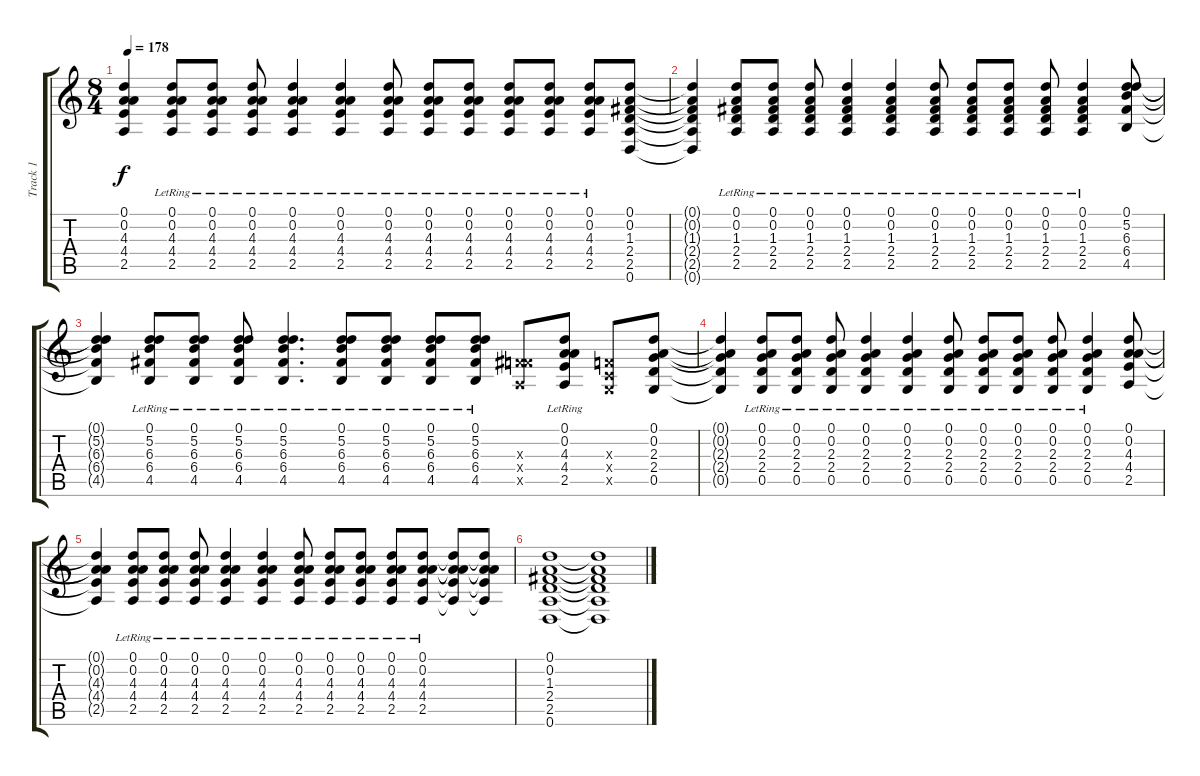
\track ("Track 1" "Track 1") {instrument acousticguitarsteel}
\staff {score tabs}
\tuning (D4 A3 F3 C3 G2 D2) {hide}
\ts (8 4)
\tempo 178
\clef g2
\ks c
(0.1{t} 0.2{t} 4.3{t} 4.4{t} 2.5{t}).4{dy f} (0.1{lr} 0.2{lr} 4.3{lr} 4.4{lr} 2.5{lr}).8 (0.1{lr} 0.2{lr} 4.3{lr} 4.4{lr} 2.5{lr}).8 (0.1{lr} 0.2{lr} 4.3{lr} 4.4{lr} 2.5{lr}).8 (0.1{lr} 0.2{lr} 4.3{lr} 4.4{lr} 2.5{lr}).4 (0.1{lr} 0.2{lr} 4.3{lr} 4.4{lr} 2.5{lr}).4 (0.1{lr} 0.2{lr} 4.3{lr} 4.4{lr} 2.5{lr}).8 (0.1{lr} 0.2{lr} 4.3{lr} 4.4{lr} 2.5{lr}).8 (0.1{lr} 0.2{lr} 4.3{lr} 4.4{lr} 2.5{lr}).8 (0.1{lr} 0.2{lr} 4.3{lr} 4.4{lr} 2.5{lr}).8 (0.1{lr} 0.2{lr} 4.3{lr} 4.4{lr} 2.5{lr}).8 (0.1{lr} 0.2{lr} 4.3{lr} 4.4{lr} 2.5{lr}).8 (0.1 0.2 1.3 2.4 2.5 0.6).8 |
(0.1{t} 0.2{t} 1.3{t} 2.4{t} 2.5{t} 0.6{t}).4 (0.1{lr} 0.2{lr} 1.3{lr} 2.4{lr} 2.5{lr}).8 (0.1{lr} 0.2{lr} 1.3{lr} 2.4{lr} 2.5{lr}).8 (0.1{lr} 0.2{lr} 1.3{lr} 2.4{lr} 2.5{lr}).8 (0.1{lr} 0.2{lr} 1.3{lr} 2.4{lr} 2.5{lr}).4 (0.1{lr} 0.2{lr} 1.3{lr} 2.4{lr} 2.5{lr}).4 (0.1{lr} 0.2{lr} 1.3{lr} 2.4{lr} 2.5{lr}).8 (0.1{lr} 0.2{lr} 1.3{lr} 2.4{lr} 2.5{lr}).8 (0.1{lr} 0.2{lr} 1.3{lr} 2.4{lr} 2.5{lr}).8 (0.1{lr} 0.2{lr} 1.3{lr} 2.4{lr} 2.5{lr}).8 (0.1{lr} 0.2{lr} 1.3{lr} 2.4{lr} 2.5{lr}).4 (0.1 5.2 6.3 6.4 4.5).8 |
(0.1{t} 5.2{t} 6.3{t} 6.4{t} 4.5{t}).4 (0.1{lr} 5.2{lr} 6.3{lr} 6.4{lr} 4.5{lr}).8 (0.1{lr} 5.2{lr} 6.3{lr} 6.4{lr} 4.5{lr}).8 (0.1{lr} 5.2{lr} 6.3{lr} 6.4{lr} 4.5{lr}).8 (0.1{lr} 5.2{lr} 6.3{lr} 6.4{lr} 4.5{lr}).4{d} (0.1{lr} 5.2{lr} 6.3{lr} 6.4{lr} 4.5{lr}).8 (0.1{lr} 5.2{lr} 6.3{lr} 6.4{lr} 4.5{lr}).8 (0.1{lr} 5.2{lr} 6.3{lr} 6.4{lr} 4.5{lr}).8 (0.1{lr} 5.2{lr} 6.3{lr} 6.4{lr} 4.5{lr}).8 (0.3{x} 6.4{x} 2.5{x}).8 (0.1{lr} 0.2{lr} 4.3{lr} 4.4{lr} 2.5{lr}).8 (0.3{x} 0.4{x} 0.5{x}).8 (0.1 0.2 2.3 2.4 0.5).8 |
(0.1{t} 0.2{t} 2.3{t} 2.4{t} 0.5{t}).4 (0.1{lr} 0.2{lr} 2.3{lr} 2.4{lr} 0.5{lr}).8 (0.1{lr} 0.2{lr} 2.3{lr} 2.4{lr} 0.5{lr}).8 (0.1{lr} 0.2{lr} 2.3{lr} 2.4{lr} 0.5{lr}).8 (0.1{lr} 0.2{lr} 2.3{lr} 2.4{lr} 0.5{lr}).4 (0.1{lr} 0.2{lr} 2.3{lr} 2.4{lr} 0.5{lr}).4 (0.1{lr} 0.2{lr} 2.3{lr} 2.4{lr} 0.5{lr}).8 (0.1{lr} 0.2{lr} 2.3{lr} 2.4{lr} 0.5{lr}).8 (0.1{lr} 0.2{lr} 2.3{lr} 2.4{lr} 0.5{lr}).8 (0.1{lr} 0.2{lr} 2.3{lr} 2.4{lr} 0.5{lr}).8 (0.1{lr} 0.2{lr} 2.3{lr} 2.4{lr} 0.5{lr}).4 (0.1 0.2 4.3 4.4 2.5).8 |
(0.1{t} 0.2{t} 4.3{t} 4.4{t} 2.5{t}).4 (0.1{lr} 0.2{lr} 4.3{lr} 4.4{lr} 2.5{lr}).8 (0.1{lr} 0.2{lr} 4.3{lr} 4.4{lr} 2.5{lr}).8 (0.1{lr} 0.2{lr} 4.3{lr} 4.4{lr} 2.5{lr}).8 (0.1{lr} 0.2{lr} 4.3{lr} 4.4{lr} 2.5{lr}).4 (0.1{lr} 0.2{lr} 4.3{lr} 4.4{lr} 2.5{lr}).4 (0.1{lr} 0.2{lr} 4.3{lr} 4.4{lr} 2.5{lr}).8 (0.1{lr} 0.2{lr} 4.3{lr} 4.4{lr} 2.5{lr}).8 (0.1{lr} 0.2{lr} 4.3{lr} 4.4{lr} 2.5{lr}).8 (0.1{lr} 0.2{lr} 4.3{lr} 4.4{lr} 2.5{lr}).8 (0.1{lr} 0.2{lr} 4.3{lr} 4.4{lr} 2.5{lr}).8 (0.1{t} 0.2{t} 4.3{t} 4.4{t} 2.5{t}).8 (0.1{t} 0.2{t} 4.3{t} 4.4{t} 2.5{t}).8 |
(0.1 0.2 1.3 2.4 2.5 0.6).1 (0.1{t} 0.2{t} 1.3{t} 2.4{t} 2.5{t} 0.6{t}).1
